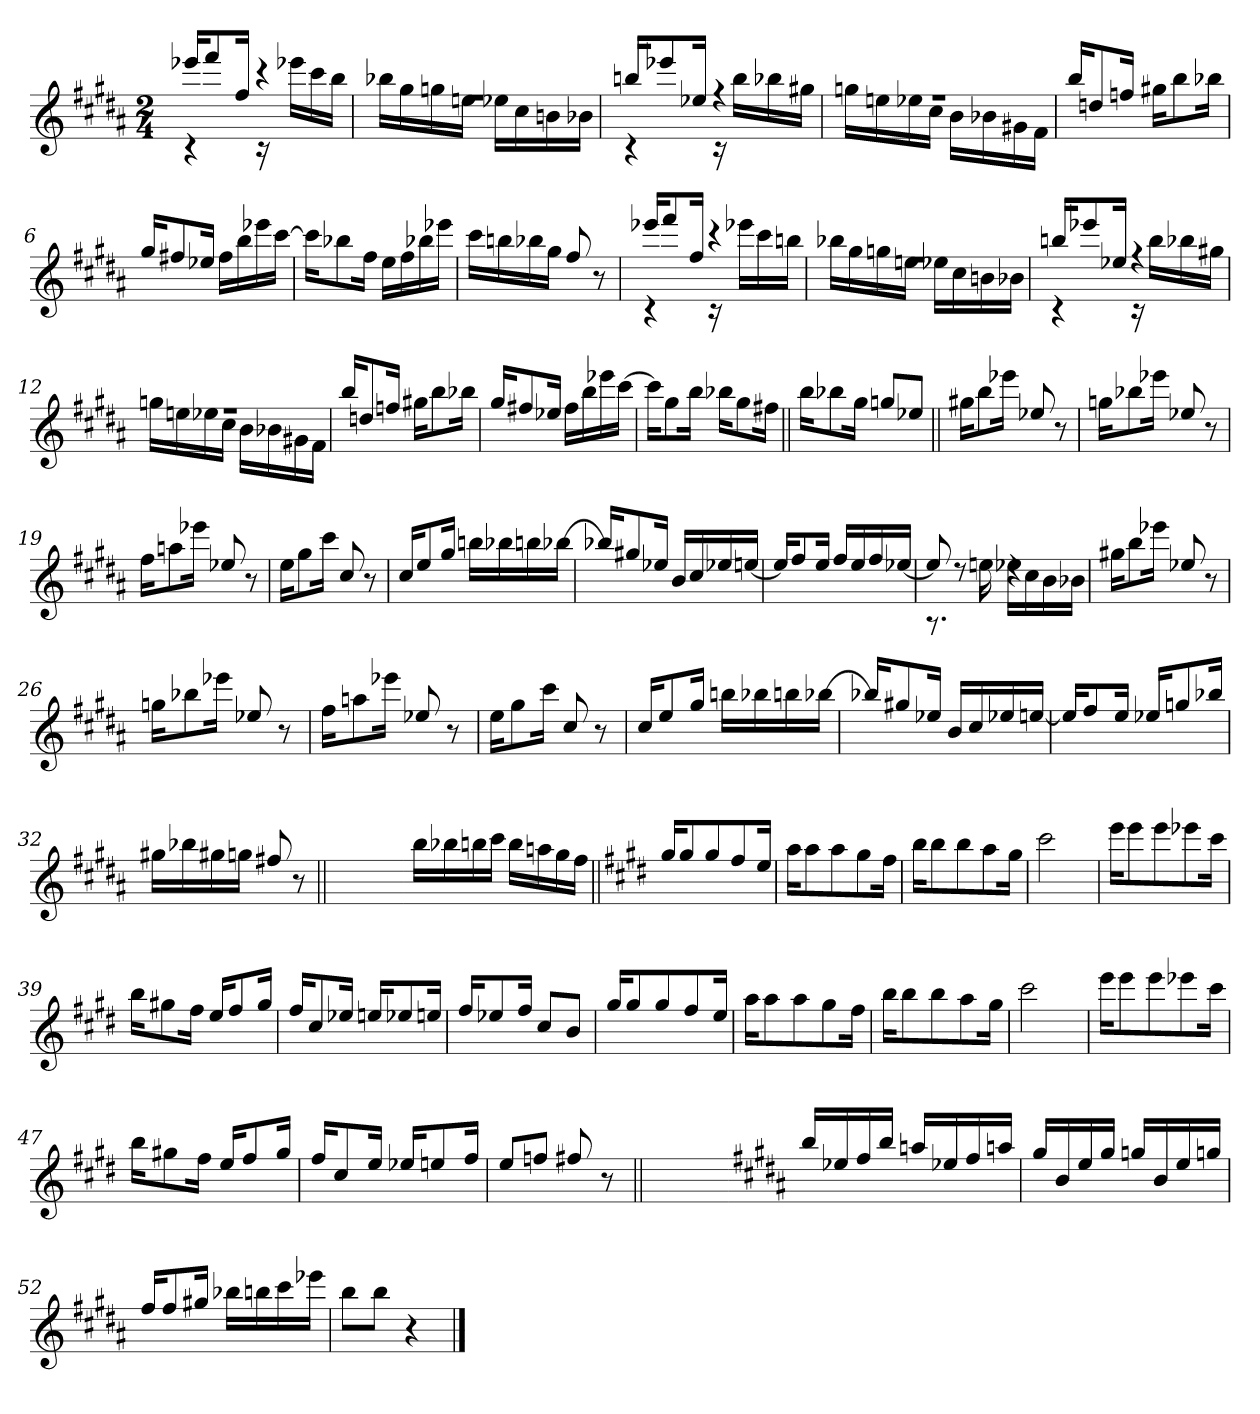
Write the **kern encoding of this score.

**kern
*part1
*staff1
*clefG2
*k[f#c#g#d#a#]
*B:
*M2/4
=1
*^
16eee-X/KL	4rc
8fff#/	.
16ff#/Jk	.
4rbb	16rc
.	16eee-X!\LL
.	16ccc#!\
.	16bb!\JJ
=2	=2
2rgg	16bb-X!\LL
.	16gg#!\
.	16ggn!\
.	16een!\JJ
.	16ee-X!\LL
.	16cc#!\
.	16bn!\
.	16b-X!\JJ
=3	=3
16bbn/KL	4rc
8eee-X/	.
16ee-X/Jk	.
4rff	16rc
.	16bb!\LL
.	16bb-X!\
.	16gg#X!\JJ
=4	=4
2rgg	16ggn!\LL
.	16een!\
.	16ee-X!\
.	16cc#!\JJ
.	16b!\LL
.	16b-X!\
.	16g#X!\
.	16f#!\JJ
*v	*v
!!LO:LB:g=z
=5
16bb/KL
8ddn/
16ffn/Jk
16gg#X\KL
8bb\
16bb-X\Jk
=6
16gg#/KL
8ff#X/
16ee-X/Jk
16ff#\LL
16bb\
16eee-X\
[16ccc#\JJ
=7
16ccc#\KL]
8bb-X\
16ff#\Jk
16ee\LL
16ff#\
16bb-X\
16eee-X\JJ
=8
16ccc#\LL
16bbn\
16bb-X\
16gg#\JJ
8ff#/
8r
=9
*^
16eee-X/KL	4rc
8fff#/	.
16ff#/Jk	.
4rbb	16rc
.	16eee-X!\LL
.	16ccc#!\
.	16bbn!\JJ
!!LO:LB:g=z	!!
=10	=10
2rgg	16bb-X!\LL
.	16gg#!\
.	16ggn!\
.	16een!\JJ
.	16ee-X!\LL
.	16cc#!\
.	16bn!\
.	16b-X!\JJ
=11	=11
16bbn/KL	4rc
8eee-X/	.
16ee-X/Jk	.
4rff	16rc
.	16bb!\LL
.	16bb-X!\
.	16gg#X!\JJ
=12	=12
2rgg	16ggn!\LL
.	16een!\
.	16ee-X!\
.	16cc#!\JJ
.	16b!\LL
.	16b-X!\
.	16g#X!\
.	16f#!\JJ
*v	*v
=13
16bb/KL
8ddn/
16ffn/Jk
16gg#X\KL
8bb\
16bb-X\Jk
!!LO:LB:g=z
=14
16gg#/KL
8ff#X/
16ee-X/Jk
16ff#\LL
16bb\
16eee-X\
[16ccc#\JJ
=15
16ccc#\KL]
8gg#\
16bb\Jk
16bb-X\KL
8gg#\
16ff#X\Jk
=16||
16bb\KL
8bb-X\
16gg#\Jk
8ggn/L
8ee-X/J
=17||
16gg#X\KL
8bb\
16eee-X\Jk
8ee-X/
8r
=18
16ggn\KL
8bb-X\
16eee-X\Jk
8ee-X/
8r
!!LO:LB:g=z
=19
16ff#\KL
8aan\
16eee-X\Jk
8ee-X/
8r
=20
16ee\KL
8gg#\
16ccc#\Jk
8cc#/
8r
=21
16cc#/KL
8ee/
16gg#/Jk
16bbn\LL
16bb-X\
16bbn\
[16bb-X\JJ
=22
16bb-X/KL]
8gg#X/
16ee-X/Jk
16b/LL
16cc#/
16ee-X/
[16een/JJ
=23
16ee/KL]
8ff#/
16ee/Jk
16ff#/LL
16ee/
16ff#/
[16ee-X/JJ
!!LO:LB:g=z
=24
*^
8ee-/]	8.rA
8rdd	.
.	16een!\
4rdd	16ee-X!\LL
.	16cc#!\
.	16b!\
.	16b-X!\JJ
*v	*v
=25
16gg#X\KL
8bb\
16eee-X\Jk
8ee-X/
8r
=26
16ggn\KL
8bb-X\
16eee-X\Jk
8ee-X/
8r
=27
16ff#\KL
8aan\
16eee-X\Jk
8ee-X/
8r
=28
16ee\KL
8gg#\
16ccc#\Jk
8cc#/
8r
!!LO:LB:g=z
=29
16cc#/KL
8ee/
16gg#/Jk
16bbn\LL
16bb-X\
16bbn\
[16bb-X\JJ
=30
16bb-X/KL]
8gg#X/
16ee-X/Jk
16b/LL
16cc#/
16ee-X/
[16een/JJ
=31
16ee/KL]
8ff#/
16ee/Jk
16ee-X/KL
8ggn/
16bb-X/Jk
=32
16gg#X\LL
16bb-X\
16gg#X\
16ggn\JJ
8ff#X/
8r
=32X321||
2ryy
!!LO:LB:g=z
=33-
16bb\LL
16bb-X\
16bbn\
16ccc#\JJ
16bb\LL
16aan\
16gg#\
16ff#\JJ
=34||
*k[f#c#g#d#]
*E:
16gg#/KL
8gg#/
8gg#/
8ff#/
16ee/Jk
=35
16aa\KL
8aa\
8aa\
8gg#\
16ff#\Jk
=36
16bb\KL
8bb\
8bb\
8aa\
16gg#\Jk
=37
2ccc#\
!!LO:LB:g=z
=38
16eee\KL
8eee\
8eee\
8eee-X\
16ccc#\Jk
=39
16bb\KL
8gg#X\
16ff#\Jk
16ee/KL
8ff#/
16gg#/Jk
=40
16ff#/KL
8cc#/
16ee-X/Jk
16een/KL
8ee-X/
16een/Jk
=41
16ff#/KL
8ee-X/
16ff#/Jk
8cc#/L
8b/J
=42
16gg#/KL
8gg#/
8gg#/
8ff#/
16ee/Jk
!!LO:PB:g=z
=43
16aa\KL
8aa\
8aa\
8gg#\
16ff#\Jk
=44
16bb\KL
8bb\
8bb\
8aa\
16gg#\Jk
=45
2ccc#\
=46
16eee\KL
8eee\
8eee\
8eee-X\
16ccc#\Jk
=47
16bb\KL
8gg#X\
16ff#\Jk
16ee/KL
8ff#/
16gg#/Jk
!!LO:LB:g=z
=48
16ff#/KL
8cc#/
16ee/Jk
16ee-X/KL
8een/
16ff#/Jk
=49
8ee/L
8ffn/J
8ff#X/
8r
=49X492||
2ryy
!!LO:LB:g=z
=50-
*k[f#c#g#d#a#]
*B:
16bb/LL
16ee-X/
16ff#/
16bb/JJ
16aan/LL
16ee-X/
16ff#/
16aan/JJ
=51
16gg#/LL
16b/
16ee/
16gg#/JJ
16ggn/LL
16b/
16ee/
16ggn/JJ
=52
16ff#/KL
8ff#/
16gg#X/Jk
16bb-X\LL
16bbn\
16ccc#\
16eee-X\JJ
=53
8bb\L
8bb\J
4r
==
*-
